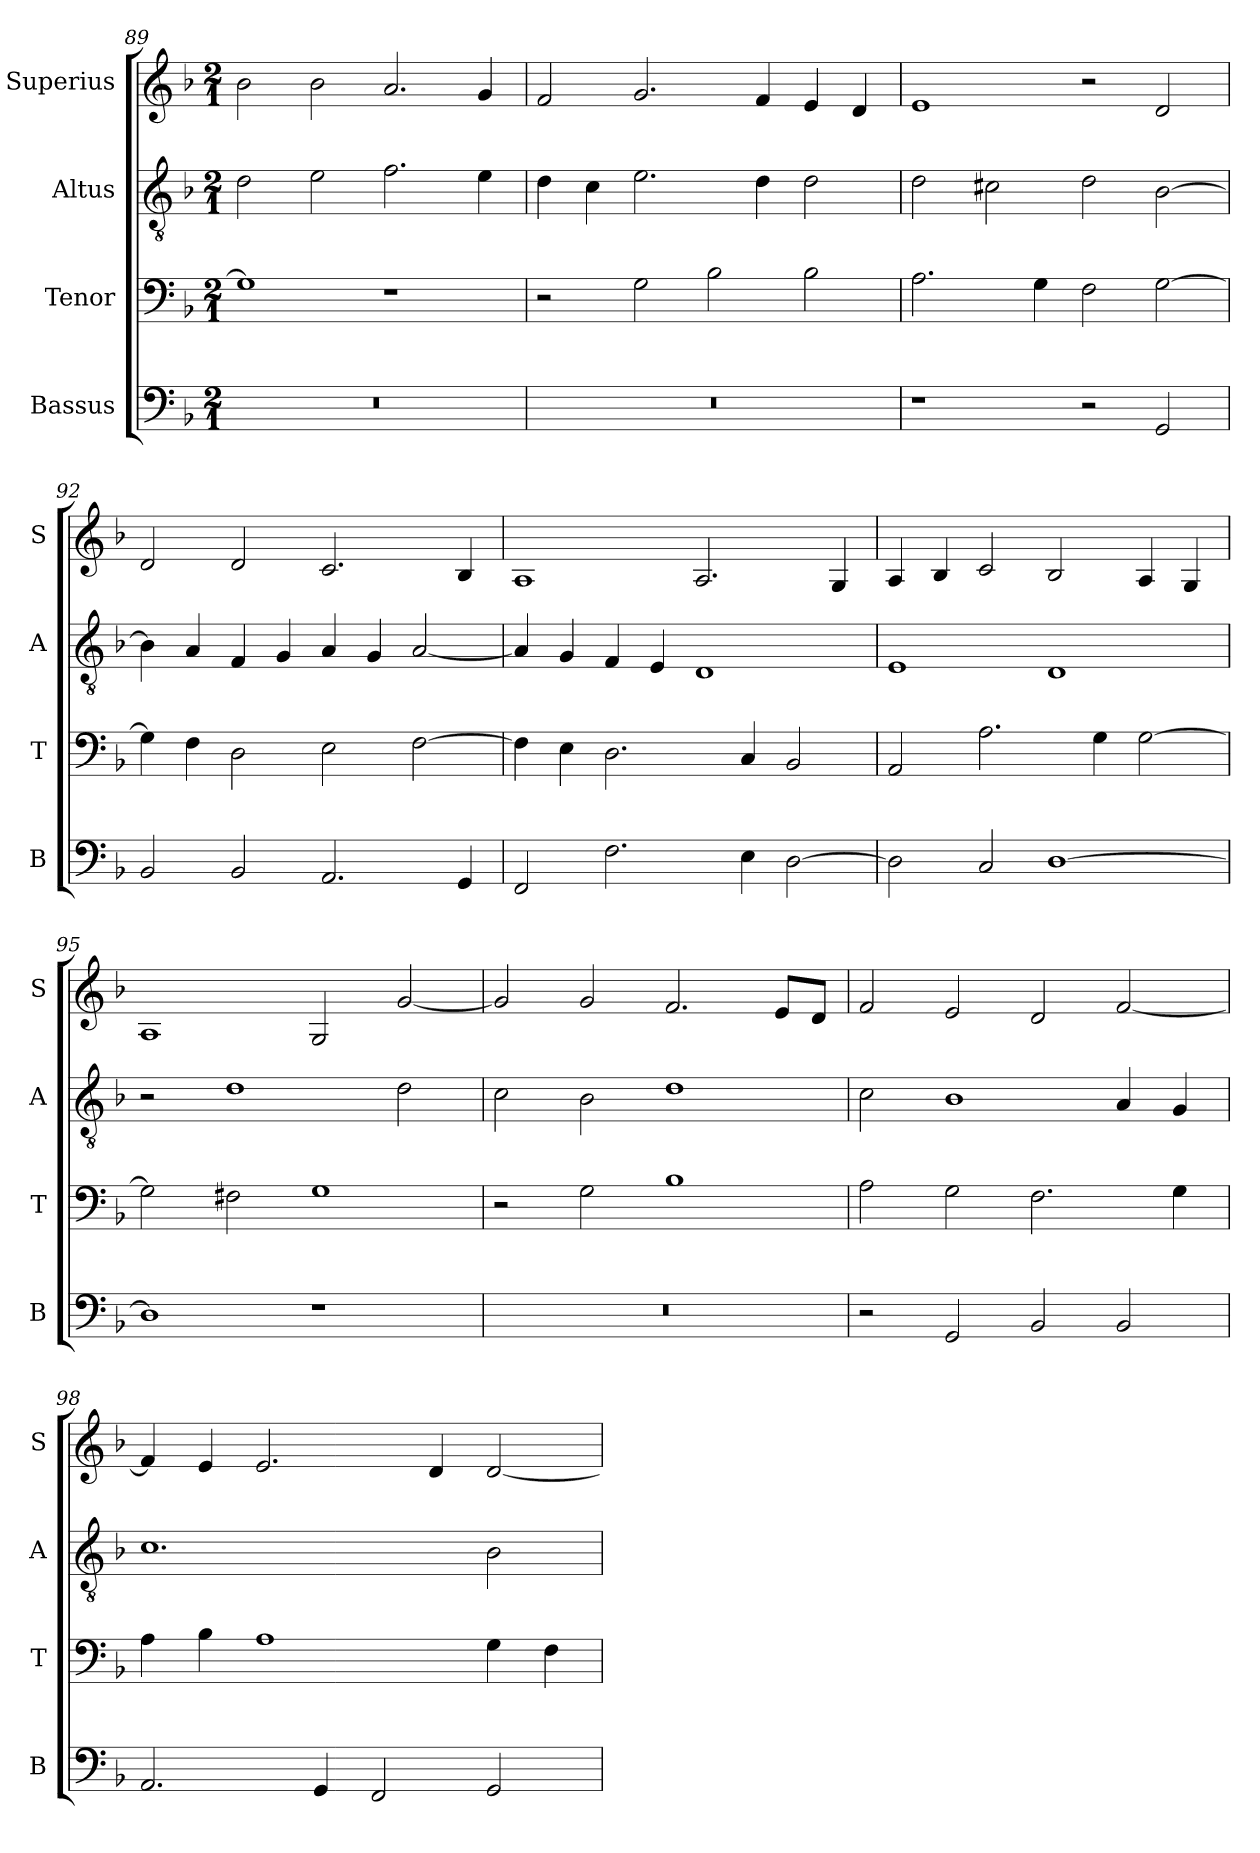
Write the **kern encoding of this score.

**kern	**kern	**kern	**kern
*part4	*part3	*part2	*part1
*staff4	*staff3	*staff2	*staff1
*I"Bassus	*I"Tenor	*I"Altus	*I"Superius
*I'B	*I'T	*I'A	*I'S
*clefF4	*clefF4	*clefGv2	*clefG2
*k[b-]	*k[b-]	*k[b-]	*k[b-]
*F:	*F:	*F:	*F:
*M2/1	*M2/1	*M2/1	*M2/1
=89	=89	=89	=89
0r	1G]	2d	2b-
.	.	2e	2b-
.	1r	2.f	2.a
.	.	4e	4g
=90	=90	=90	=90
0r	2r	4d	2f
.	.	4c	.
.	2G	2.e	2.g
.	2B-	.	.
.	.	4d	4f
.	2B-	2d	4e
.	.	.	4d
=91	=91	=91	=91
1r	2.A	2d	1e
.	.	2c#X	.
.	4G	.	.
2r	2F	2d	2r
2GG	[2G	[2B-	2d
=92	=92	=92	=92
2BB-	4G]	4B-]	2d
.	4F	4A	.
2BB-	2D	4F	2d
.	.	4G	.
2.AA	2E	4A	2.c
.	.	4G	.
.	[2F	[2A	.
4GG	.	.	4B-
=93	=93	=93	=93
2FF	4F]	4A]	1A
.	4E	4G	.
2.F	2.D	4F	.
.	.	4E	.
.	.	1D	2.A
4E	4C	.	.
[2D	2BB-	.	.
.	.	.	4G
=94	=94	=94	=94
2D]	2AA	1E	4A
.	.	.	4B-
2C	2.A	.	2c
[1D	.	1D	2B-
.	4G	.	.
.	[2G	.	4A
.	.	.	4G
=95	=95	=95	=95
1D]	2G]	2r	1A
.	2F#X	1d	.
1r	1G	.	2G
.	.	2d	[2g
=96	=96	=96	=96
0r	2r	2c	2g]
.	2G	2B-	2g
.	1B-	1d	2.f
.	.	.	8eL
.	.	.	8dJ
=97	=97	=97	=97
2r	2A	2c	2f
2GG	2G	1B-	2e
2BB-	2.F	.	2d
2BB-	.	4A	[2f
.	4G	4G	.
=98	=98	=98	=98
2.AA	4A	1.c	4f]
.	4B-	.	4e
.	1A	.	2.e
4GG	.	.	.
2FF	.	.	.
.	.	.	4d
2GG	4G	2B-	[2d
.	4F	.	.
=	=	=	=
*-	*-	*-	*-
